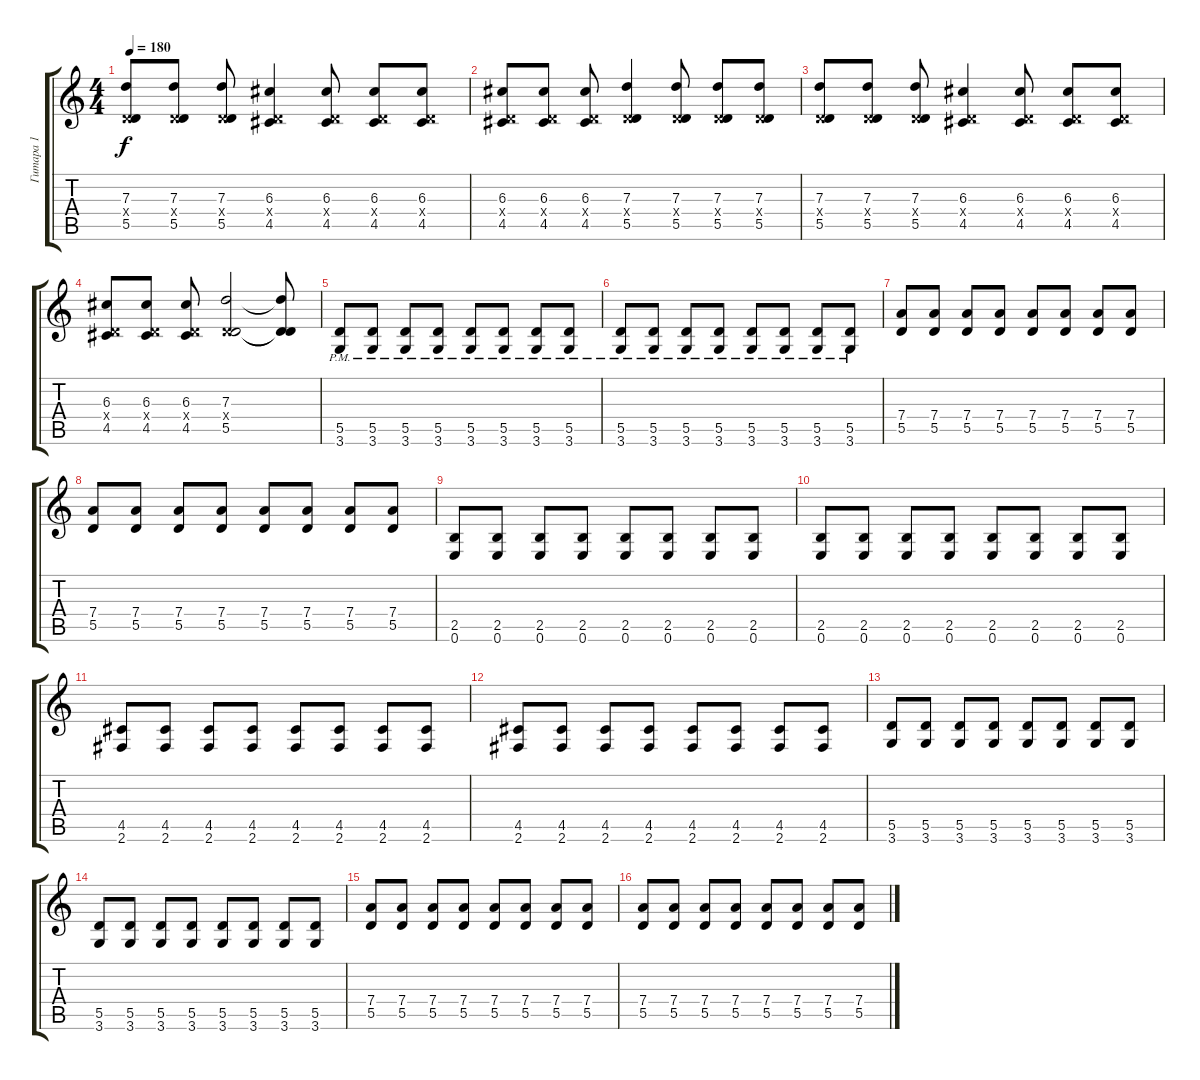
\track ("Гитара 1" "Гитара 1") {instrument distortionguitar}
\staff {score tabs}
\tuning (E4 B3 G3 D3 A2 E2) {hide}
\ts (4 4)
\tempo 180
\clef g2
\ks c
(7.3 0.4{x} 5.5).8{dy f} (7.3 0.4{x} 5.5).8 (7.3 0.4{x} 5.5).8 (6.3 0.4{x} 4.5).4 (6.3 0.4{x} 4.5).8 (6.3 0.4{x} 4.5).8 (6.3 0.4{x} 4.5).8 |
(6.3 0.4{x} 4.5).8 (6.3 0.4{x} 4.5).8 (6.3 0.4{x} 4.5).8 (7.3 0.4{x} 5.5).4 (7.3 0.4{x} 5.5).8 (7.3 0.4{x} 5.5).8 (7.3 0.4{x} 5.5).8 |
(7.3 0.4{x} 5.5).8 (7.3 0.4{x} 5.5).8 (7.3 0.4{x} 5.5).8 (6.3 0.4{x} 4.5).4 (6.3 0.4{x} 4.5).8 (6.3 0.4{x} 4.5).8 (6.3 0.4{x} 4.5).8 |
(6.3 0.4{x} 4.5).8 (6.3 0.4{x} 4.5).8 (6.3 0.4{x} 4.5).8 (7.3 0.4{x} 5.5).2 (7.3{t} 0.4{t} 5.5{t}).8 |
(5.5 3.6{pm}).8 (5.5 3.6{pm}).8 (5.5 3.6{pm}).8 (5.5 3.6{pm}).8 (5.5 3.6{pm}).8 (5.5 3.6{pm}).8 (5.5 3.6{pm}).8 (5.5 3.6{pm}).8 |
(5.5 3.6{pm}).8 (5.5 3.6{pm}).8 (5.5 3.6{pm}).8 (5.5 3.6{pm}).8 (5.5 3.6{pm}).8 (5.5 3.6{pm}).8 (5.5 3.6{pm}).8 (5.5 3.6{pm}).8 |
(7.4 5.5).8 (7.4 5.5).8 (7.4 5.5).8 (7.4 5.5).8 (7.4 5.5).8 (7.4 5.5).8 (7.4 5.5).8 (7.4 5.5).8 |
(7.4 5.5).8 (7.4 5.5).8 (7.4 5.5).8 (7.4 5.5).8 (7.4 5.5).8 (7.4 5.5).8 (7.4 5.5).8 (7.4 5.5).8 |
(2.5 0.6).8 (2.5 0.6).8 (2.5 0.6).8 (2.5 0.6).8 (2.5 0.6).8 (2.5 0.6).8 (2.5 0.6).8 (2.5 0.6).8 |
(2.5 0.6).8 (2.5 0.6).8 (2.5 0.6).8 (2.5 0.6).8 (2.5 0.6).8 (2.5 0.6).8 (2.5 0.6).8 (2.5 0.6).8 |
(4.5 2.6).8 (4.5 2.6).8 (4.5 2.6).8 (4.5 2.6).8 (4.5 2.6).8 (4.5 2.6).8 (4.5 2.6).8 (4.5 2.6).8 |
(4.5 2.6).8 (4.5 2.6).8 (4.5 2.6).8 (4.5 2.6).8 (4.5 2.6).8 (4.5 2.6).8 (4.5 2.6).8 (4.5 2.6).8 |
(5.5 3.6).8 (5.5 3.6).8 (5.5 3.6).8 (5.5 3.6).8 (5.5 3.6).8 (5.5 3.6).8 (5.5 3.6).8 (5.5 3.6).8 |
(5.5 3.6).8 (5.5 3.6).8 (5.5 3.6).8 (5.5 3.6).8 (5.5 3.6).8 (5.5 3.6).8 (5.5 3.6).8 (5.5 3.6).8 |
(7.4 5.5).8 (7.4 5.5).8 (7.4 5.5).8 (7.4 5.5).8 (7.4 5.5).8 (7.4 5.5).8 (7.4 5.5).8 (7.4 5.5).8 |
(7.4 5.5).8 (7.4 5.5).8 (7.4 5.5).8 (7.4 5.5).8 (7.4 5.5).8 (7.4 5.5).8 (7.4 5.5).8 (7.4 5.5).8
